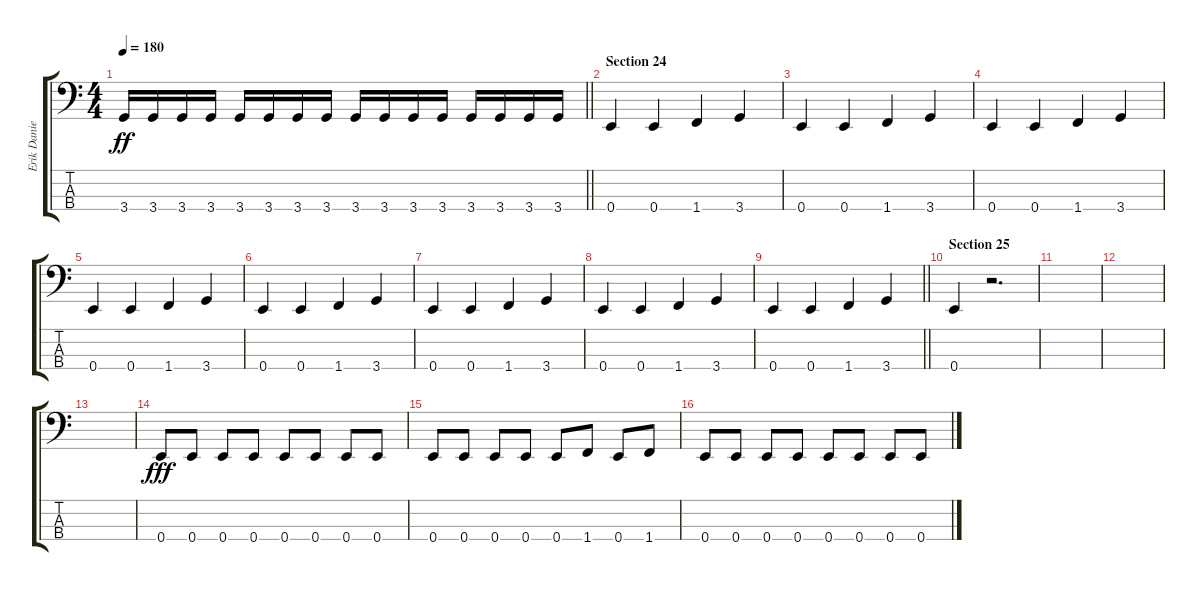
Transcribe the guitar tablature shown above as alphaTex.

\track ("Erik Danielsson" "Erik Danie") {instrument electricbasspick}
\staff {score tabs}
\tuning (G2 D2 A1 E1) {hide}
\ts (4 4)
\tempo 180
\clef f4
\barLineRight lightlight
\ks c
3.4.16{dy ff} 3.4.16 3.4.16 3.4.16 3.4.16 3.4.16 3.4.16 3.4.16 3.4.16 3.4.16 3.4.16 3.4.16 3.4.16 3.4.16 3.4.16 3.4.16 |
\section ("" "Section 24")
0.4.4 0.4.4 1.4.4 3.4.4 |
0.4.4 0.4.4 1.4.4 3.4.4 |
0.4.4 0.4.4 1.4.4 3.4.4 |
0.4.4 0.4.4 1.4.4 3.4.4 |
0.4.4 0.4.4 1.4.4 3.4.4 |
0.4.4 0.4.4 1.4.4 3.4.4 |
0.4.4 0.4.4 1.4.4 3.4.4 |
\barLineRight lightlight
0.4.4 0.4.4 1.4.4 3.4.4 |
\section ("" "Section 25")
0.4.4 r.2{d} |
|
|
|
0.4.8{dy fff} 0.4.8 0.4.8 0.4.8 0.4.8 0.4.8 0.4.8 0.4.8 |
0.4.8 0.4.8 0.4.8 0.4.8 0.4.8 1.4.8 0.4.8 1.4.8 |
0.4.8 0.4.8 0.4.8 0.4.8 0.4.8 0.4.8 0.4.8 0.4.8
